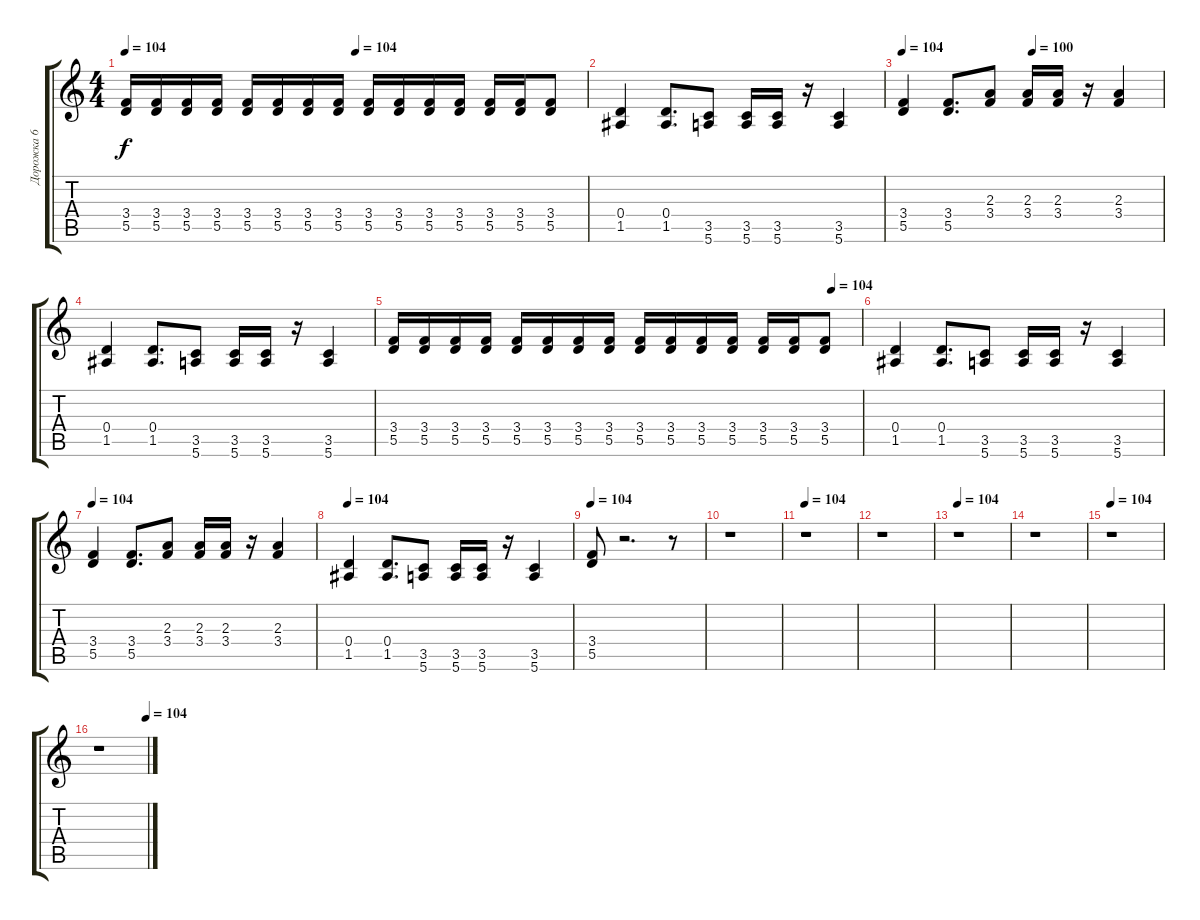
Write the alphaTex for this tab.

\track ("Дорожка 6" "Дорожка 6") {instrument distortionguitar}
\staff {score tabs}
\tuning (E4 B3 G3 D3 A2 E2) {hide}
\ts (4 4)
\tempo 104
\tempo (104 0.5)
\clef g2
\ks c
(3.4 5.5).16{dy f} (3.4 5.5).16 (3.4 5.5).16 (3.4 5.5).16 (3.4 5.5).16 (3.4 5.5).16 (3.4 5.5).16 (3.4 5.5).16 (3.4 5.5).16 (3.4 5.5).16 (3.4 5.5).16 (3.4 5.5).16 (3.4 5.5).16 (3.4 5.5).16 (3.4 5.5).8 |
(0.4 1.5).4 (0.4 1.5).8{d} (3.5 5.6).8 (3.5 5.6).16 (3.5 5.6).16 r.16 (3.5 5.6).4 |
\tempo 104
\tempo (100 0.5)
(3.4 5.5).4 (3.4 5.5).8{d} (2.3 3.4).8 (2.3 3.4).16 (2.3 3.4).16 r.16 (2.3 3.4).4 |
(0.4 1.5).4 (0.4 1.5).8{d} (3.5 5.6).8 (3.5 5.6).16 (3.5 5.6).16 r.16 (3.5 5.6).4 |
\tempo (104 0.9375)
(3.4 5.5).16 (3.4 5.5).16 (3.4 5.5).16 (3.4 5.5).16 (3.4 5.5).16 (3.4 5.5).16 (3.4 5.5).16 (3.4 5.5).16 (3.4 5.5).16 (3.4 5.5).16 (3.4 5.5).16 (3.4 5.5).16 (3.4 5.5).16 (3.4 5.5).16 (3.4 5.5).8 |
(0.4 1.5).4 (0.4 1.5).8{d} (3.5 5.6).8 (3.5 5.6).16 (3.5 5.6).16 r.16 (3.5 5.6).4 |
\tempo 104
(3.4 5.5).4 (3.4 5.5).8{d} (2.3 3.4).8 (2.3 3.4).16 (2.3 3.4).16 r.16 (2.3 3.4).4 |
\tempo 104
(0.4 1.5).4 (0.4 1.5).8{d} (3.5 5.6).8 (3.5 5.6).16 (3.5 5.6).16 r.16 (3.5 5.6).4 |
\tempo 104
(3.4 5.5).8 r.2{d} r.8 |
r.1 |
\tempo 104
r.1 |
r.1 |
\tempo 104
r.1 |
r.1 |
\tempo 104
r.1 |
\tempo (104 0.984375)
r.1
